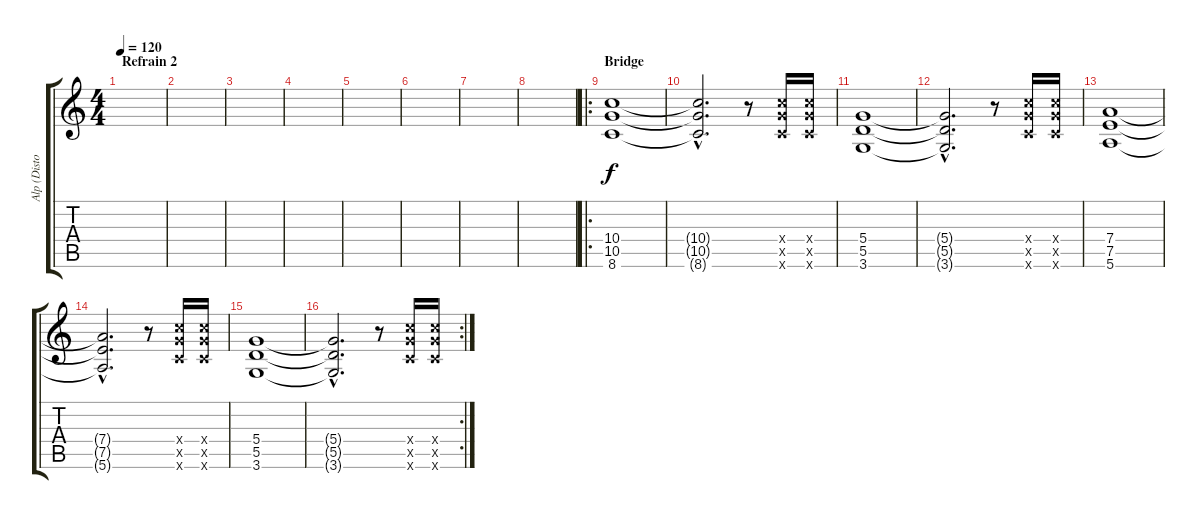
\track ("Alp (Distortion)" "Alp (Disto") {instrument distortionguitar}
\staff {score tabs}
\tuning (E4 B3 G3 D3 A2 E2) {hide}
\ts (4 4)
\section ("" "Refrain 2")
\tempo 120
\clef g2
\ks c
|
|
|
|
|
|
|
|
\ro
\section ("" "Bridge")
(10.4 10.5 8.6).1 |
(10.4{hac t} 10.5{hac t} 8.6{hac t}).2{d} r.8 (10.4{x} 10.5{x} 8.6{x}).16 (10.4{x} 10.5{x} 8.6{x}).16 |
(5.4 5.5 3.6).1 |
(5.4{hac t} 5.5{hac t} 3.6{hac t}).2{d} r.8 (10.4{x} 10.5{x} 8.6{x}).16 (10.4{x} 10.5{x} 8.6{x}).16 |
(7.4 7.5 5.6).1 |
(7.4{hac t} 7.5{hac t} 5.6{hac t}).2{d} r.8 (10.4{x} 10.5{x} 8.6{x}).16 (10.4{x} 10.5{x} 8.6{x}).16 |
(5.4 5.5 3.6).1 |
\rc 2
(5.4{hac t} 5.5{hac t} 3.6{hac t}).2{d} r.8 (10.4{x} 10.5{x} 8.6{x}).16 (10.4{x} 10.5{x} 8.6{x}).16
